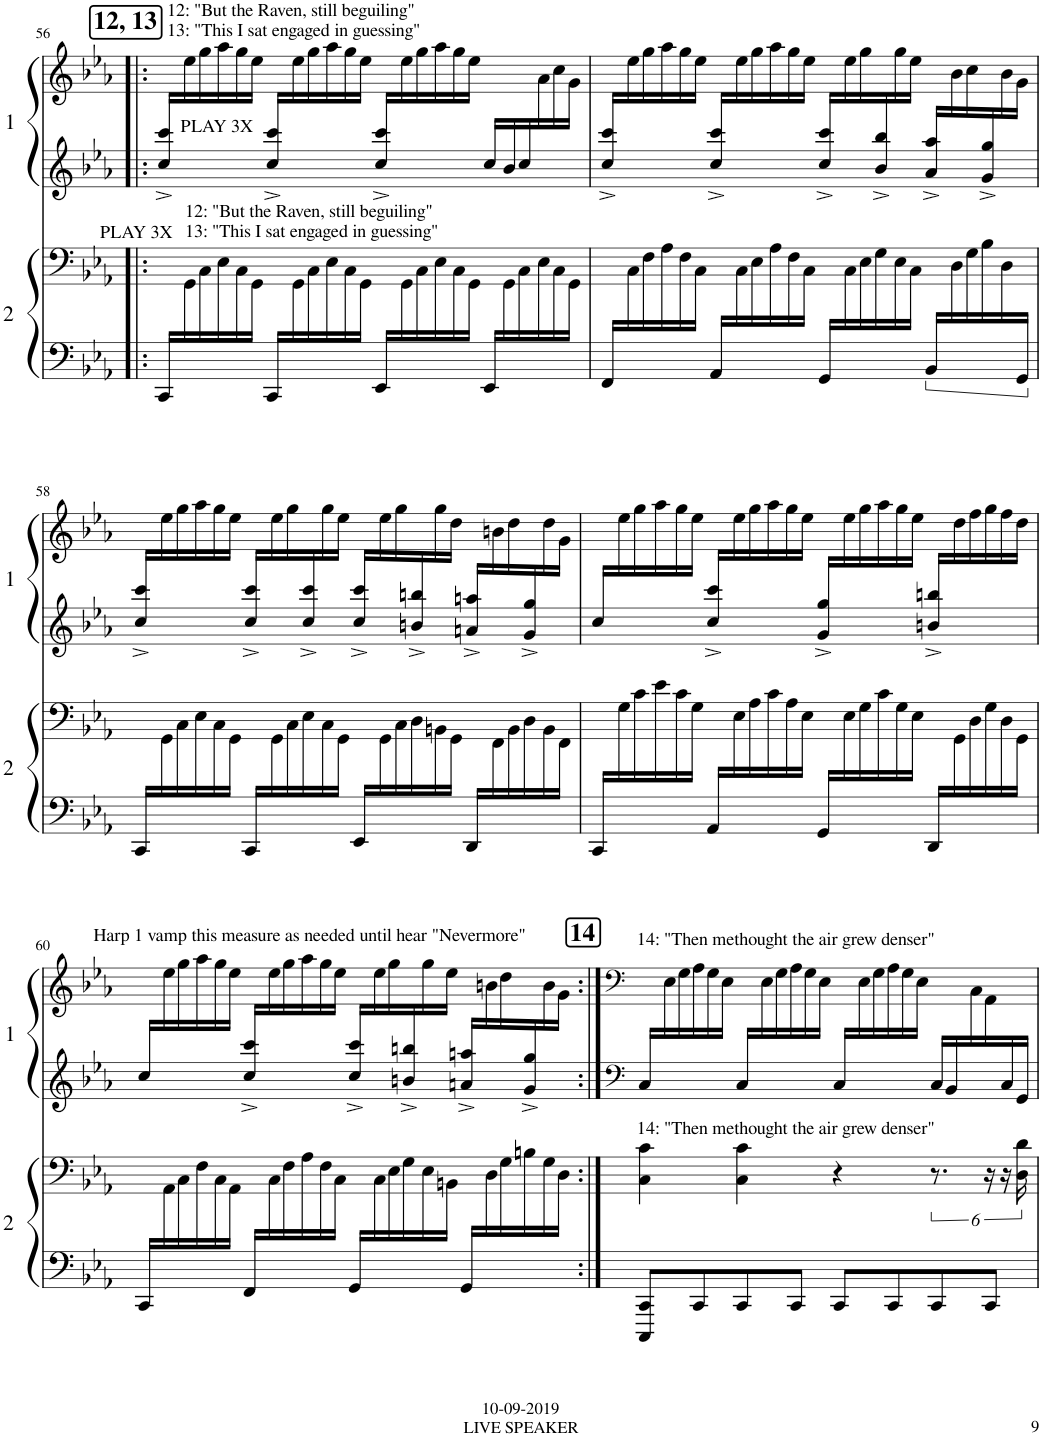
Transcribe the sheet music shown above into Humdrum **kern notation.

**kern	**kern	**kern	**kern
*part2	*part2	*part1	*part1
*staff4	*staff3	*staff2	*staff1
*I"2	*	*I"1	*
!!LO:PB:g=z
*clefF4	*clefF4	*clefG2	*clefG2
*k[b-e-a-]	*k[b-e-a-]	*k[b-e-a-]	*k[b-e-a-]
*M4/4	*M4/4	*M4/4	*M4/4
*Xtuplet	*	*Xtuplet	*
!!LO:REH:place=s1:a:B:cj:fs=14:t=12, 13
=56!|:	=56!|:	=56!|:	=56!|:
*	*^	*^	*
!	!	!	!	!	!LO:TX:a:t=12&colon; "But the Raven, still beguiling"
!	!	!	!	!	!LO:TX:a:t=13&colon; "This I sat engaged in guessing"
!	!	!	!	!	!LO:TX:b:t=PLAY 3X
!	!LO:TX:a:t=12&colon; "But the Raven, still beguiling"	!	!	!	!
!	!LO:TX:a:t=13&colon; "This I sat engaged in guessing"	!	!	!	!
!	!LO:TX:a:t=PLAY 3X	!	!	!	!
24CC/LL	1ryy	24ryy	24cc/^ 24ccc/^LL	1ryy	24ryy
24%5ryy	.	24GG\	24%5ryy	.	24ee-\
.	.	24C\	.	.	24gg\
.	.	24E-\	.	.	24aa-\
.	.	24C\	.	.	24gg\
.	.	24GG\JJ	.	.	24ee-\JJ
24CC/LL	.	24ryy	24cc/^ 24ccc/^LL	.	24ryy
24%5ryy	.	24GG\	24%5ryy	.	24ee-\
.	.	24C\	.	.	24gg\
.	.	24E-\	.	.	24aa-\
.	.	24C\	.	.	24gg\
.	.	24GG\JJ	.	.	24ee-\JJ
24EE-/LL	.	24ryy	24cc/^ 24ccc/^LL	.	24ryy
24%5ryy	.	24GG\	24%5ryy	.	24ee-\
.	.	24C\	.	.	24gg\
.	.	24E-\	.	.	24aa-\
.	.	24C\	.	.	24gg\
.	.	24GG\JJ	.	.	24ee-\JJ
24EE-/LL	.	24ryy	24cc/LL	.	8ryy
24%5ryy	.	24GG\	24b-/	.	.
.	.	24C\	24cc/	.	.
.	.	24E-\	8ryy	.	24a-\
.	.	24C\	.	.	24cc\
.	.	24GG\JJ	.	.	24g\JJ
=57	=57	=57	=57	=57	=57
24FF/LL	1ryy	24ryy	24cc/^ 24ccc/^LL	1ryy	24ryy
24%5ryy	.	24C\	24%5ryy	.	24ee-\
.	.	24F\	.	.	24gg\
.	.	24A-\	.	.	24aa-\
.	.	24F\	.	.	24gg\
.	.	24C\JJ	.	.	24ee-\JJ
24AA-/LL	.	24ryy	24cc/^ 24ccc/^LL	.	24ryy
24%5ryy	.	24C\	24%5ryy	.	24ee-\
.	.	24E-\	.	.	24gg\
.	.	24A-\	.	.	24aa-\
.	.	24F\	.	.	24gg\
.	.	24C\JJ	.	.	24ee-\JJ
24GG/LL	.	24ryy	24cc/^ 24ccc/^LL	.	24ryy
24%5ryy	.	24C\	12ryy	.	24ee-\
.	.	24E-\	.	.	24gg\
.	.	24G\	24b-/^ 24bb-/^	.	24ryy
.	.	24E-\	12ryy	.	24gg\
.	.	24C\JJ	.	.	24ee-\JJ
24BB-/LL	.	24ryy	24a-/^ 24aa-/^LL	.	24ryy
6ryy	.	24D\	12ryy	.	24b-\
.	.	24G\	.	.	24cc\
.	.	24B-\	24g/^ 24gg/^	.	24ryy
.	.	24D\	12ryy	.	24b-\
24GG/JJ	.	24ryy	.	.	24g\JJ
!!LO:LB:g=z
=58	=58	=58	=58	=58	=58
24CC/LL	1ryy	24ryy	24cc/^ 24ccc/^LL	1ryy	24ryy
24%5ryy	.	24GG\	24%5ryy	.	24ee-\
.	.	24C\	.	.	24gg\
.	.	24E-\	.	.	24aa-\
.	.	24C\	.	.	24gg\
.	.	24GG\JJ	.	.	24ee-\JJ
24CC/LL	.	24ryy	24cc/^ 24ccc/^LL	.	24ryy
24%5ryy	.	24GG\	12ryy	.	24ee-\
.	.	24C\	.	.	24gg\
.	.	24E-\	24cc/^ 24ccc/^	.	24ryy
.	.	24C\	12ryy	.	24gg\
.	.	24GG\JJ	.	.	24ee-\JJ
24EE-/LL	.	24ryy	24cc/^ 24ccc/^LL	.	24ryy
24%5ryy	.	24GG\	12ryy	.	24ee-\
.	.	24C\	.	.	24gg\
.	.	24D\	24bn/^ 24bbn/^	.	24ryy
.	.	24BBn\	12ryy	.	24gg\
.	.	24GG\JJ	.	.	24dd\JJ
24DD/LL	.	24ryy	24an/^ 24aan/^LL	.	24ryy
24%5ryy	.	24FF\	12ryy	.	24bn\
.	.	24BB\	.	.	24dd\
.	.	24D\	24g/^ 24gg/^	.	24ryy
.	.	24BB\	12ryy	.	24dd\
.	.	24FF\JJ	.	.	24g\JJ
=59	=59	=59	=59	=59	=59
24CC/LL	1ryy	24ryy	24cc/LL	1ryy	24ryy
24%5ryy	.	24G\	24%5ryy	.	24ee-\
.	.	24c\	.	.	24gg\
.	.	24e-\	.	.	24aa-\
.	.	24c\	.	.	24gg\
.	.	24G\JJ	.	.	24ee-\JJ
24AA-/LL	.	24ryy	24cc/^ 24ccc/^LL	.	24ryy
24%5ryy	.	24E-\	24%5ryy	.	24ee-\
.	.	24A-\	.	.	24gg\
.	.	24c\	.	.	24aa-\
.	.	24A-\	.	.	24gg\
.	.	24E-\JJ	.	.	24ee-\JJ
24GG/LL	.	24ryy	24g/^ 24gg/^LL	.	24ryy
24%5ryy	.	24E-\	24%5ryy	.	24ee-\
.	.	24G\	.	.	24gg\
.	.	24c\	.	.	24aa-\
.	.	24G\	.	.	24gg\
.	.	24E-\JJ	.	.	24ee-\JJ
24DD/LL	.	24ryy	24bn/^ 24bbn/^LL	.	24ryy
24%5ryy	.	24GG\	24%5ryy	.	24dd\
.	.	24D\	.	.	24ff\
.	.	24G\	.	.	24gg\
.	.	24D\	.	.	24ff\
.	.	24GG\JJ	.	.	24dd\JJ
!!LO:LB:g=z
=60	=60	=60	=60	=60	=60
!	!	!	!	!	!LO:TX:a:t=Harp 1 vamp this measure as needed until hear "Nevermore"
24CC/LL	1ryy	24ryy	24cc/LL	1ryy	24ryy
24%5ryy	.	24AA-\	24%5ryy	.	24ee-\
.	.	24C\	.	.	24gg\
.	.	24F\	.	.	24aa-\
.	.	24C\	.	.	24gg\
.	.	24AA-\JJ	.	.	24ee-\JJ
24FF/LL	.	24ryy	24cc/^ 24ccc/^LL	.	24ryy
24%5ryy	.	24C\	24%5ryy	.	24ee-\
.	.	24F\	.	.	24gg\
.	.	24A-\	.	.	24aa-\
.	.	24F\	.	.	24gg\
.	.	24C\JJ	.	.	24ee-\JJ
24GG/LL	.	24ryy	24cc/^ 24ccc/^LL	.	24ryy
24%5ryy	.	24C\	12ryy	.	24ee-\
.	.	24E-\	.	.	24gg\
.	.	24G\	24bn/^ 24bbn/^	.	24ryy
.	.	24E-\	12ryy	.	24gg\
.	.	24BBn\JJ	.	.	24ee-\JJ
24GG/LL	.	24ryy	24an/^ 24aan/^LL	.	24ryy
24%5ryy	.	24D\	12ryy	.	24bn\
.	.	24G\	.	.	24dd\
.	.	24Bn\	24g/^ 24gg/^	.	24ryy
.	.	24G\	12ryy	.	24b\
.	.	24D\JJ	.	.	24g\JJ
*	*v	*v	*	*	*
!!LO:REH:place=s1:a:B:cj:fs=14:t=14
=61:|!	=61:|!	=61:|!	=61:|!	=61:|!
*	*	*clefF4	*	*clefF4
*	*^	*	*	*
!	!	!	!	!	!LO:TX:a:t=14&colon; "Then methought the air grew denser"
!	!LO:TX:a:t=14&colon; "Then methought the air grew denser"	!	!	!	!
*	*v	*v	*	*	*
8CCC/ 8CC/L	4C\ 4c\	24C/LL	1ryy	24ryy
.	.	24%5ryy	.	24E-\
.	.	.	.	24G\
8CC/	.	.	.	24A-\
.	.	.	.	24G\
.	.	.	.	24E-\JJ
8CC/	4C\ 4c\	24C/LL	.	24ryy
.	.	24%5ryy	.	24E-\
.	.	.	.	24G\
8CC/J	.	.	.	24A-\
.	.	.	.	24G\
.	.	.	.	24E-\JJ
8CC/L	4r	24C/LL	.	24ryy
.	.	24%5ryy	.	24E-\
.	.	.	.	24G\
8CC/	.	.	.	24A-\
.	.	.	.	24G\
.	.	.	.	24E-\JJ
8CC/	12.r	24C/LL	.	12ryy
.	.	24BB-/	.	.
.	.	12ryy	.	24C\
8CC/J	24r	.	.	24AA-\
.	24r	24C/	.	12ryy
.	24D\ 24d\	24GG/JJ	.	.
*	*	*v	*v	*
=	=	=	=
*-	*-	*-	*-
